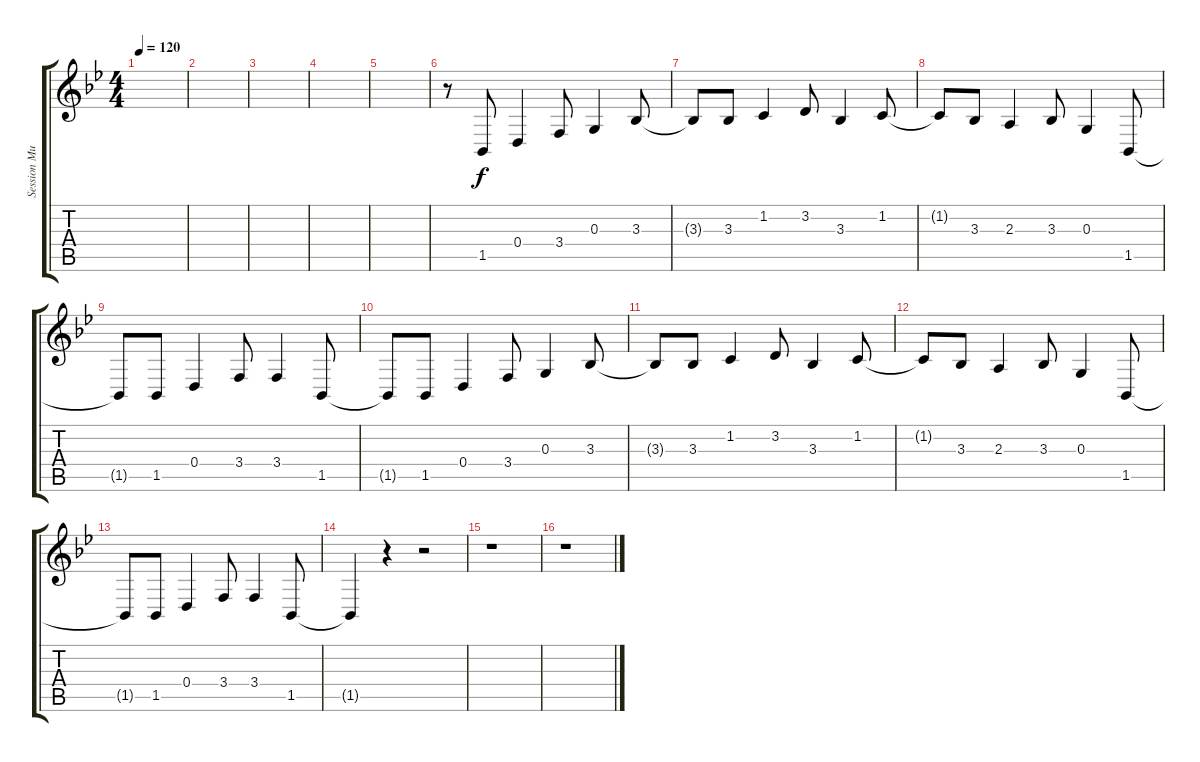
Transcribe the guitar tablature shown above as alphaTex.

\track ("Session Musicians" "Session Mu") {instrument brasssection}
\staff {score tabs}
\tuning (E4 B3 G3 D3 A2 E2) {hide}
\ts (4 4)
\tempo 120
\clef g2
\ks bb
|
|
|
|
|
r.8 1.5.8 0.4.4 3.4.8 0.3.4 3.3.8 |
3.3{t}.8 3.3.8 1.2.4 3.2.8 3.3.4 1.2.8 |
1.2{t}.8 3.3.8 2.3.4 3.3.8 0.3.4 1.5.8 |
1.5{t}.8 1.5.8 0.4.4 3.4.8 3.4.4 1.5.8 |
1.5{t}.8 1.5.8 0.4.4 3.4.8 0.3.4 3.3.8 |
3.3{t}.8 3.3.8 1.2.4 3.2.8 3.3.4 1.2.8 |
1.2{t}.8 3.3.8 2.3.4 3.3.8 0.3.4 1.5.8 |
1.5{t}.8 1.5.8 0.4.4 3.4.8 3.4.4 1.5.8 |
1.5{t}.4 r.4 r.2 |
r.1 |
r.1
